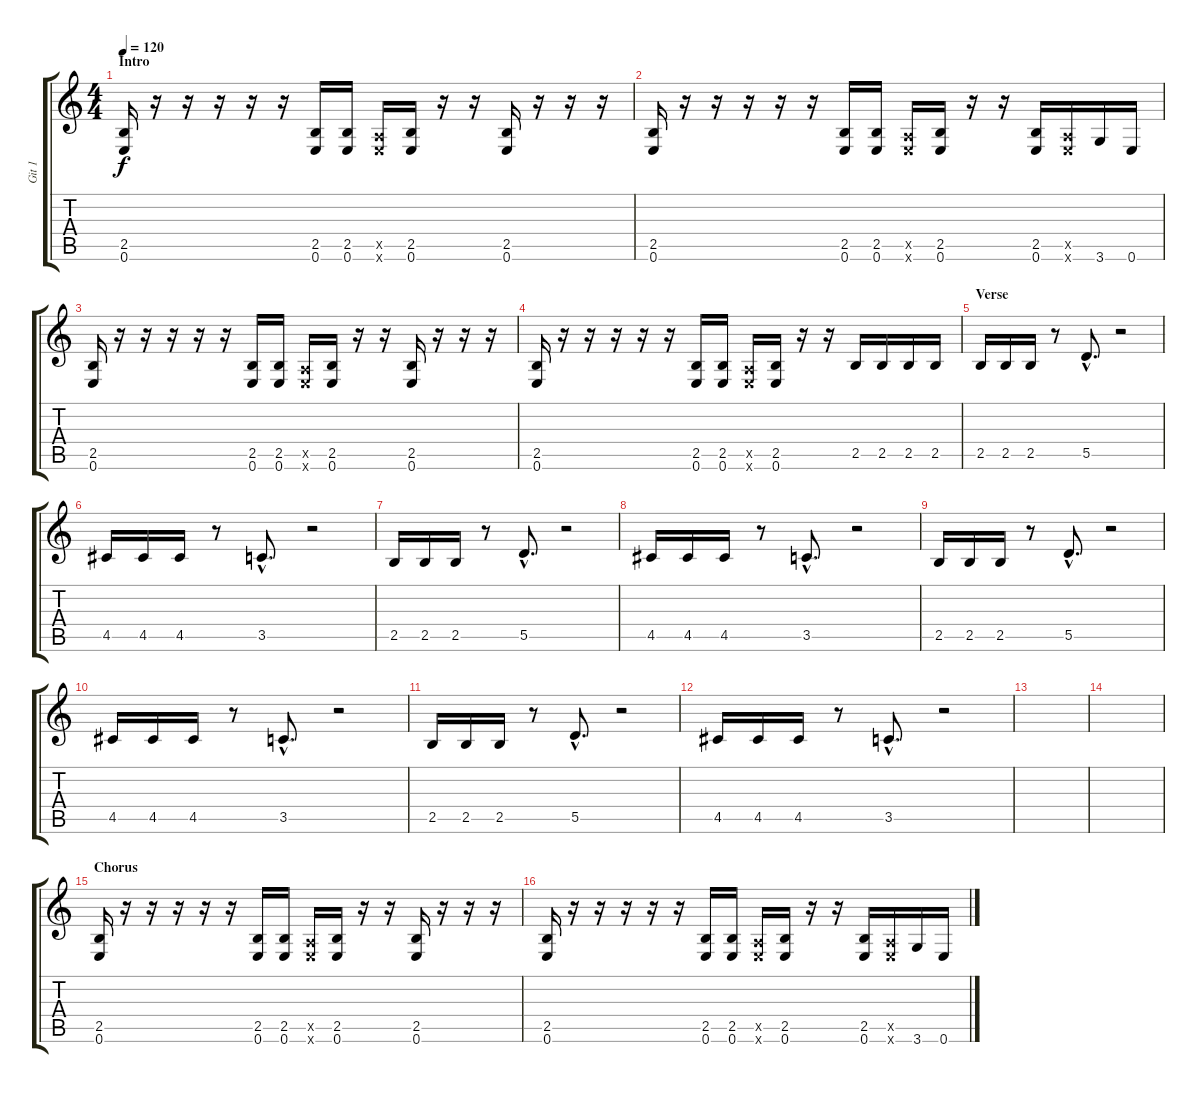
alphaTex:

\track ("Git 1" "Git 1") {instrument distortionguitar}
\staff {score tabs}
\tuning (E4 B3 G3 D3 A2 E2) {hide}
\ts (4 4)
\section ("" "Intro")
\tempo 120
\clef g2
\ks c
(2.5 0.6).16{dy f instrument distortionguitar} r.16 r.16 r.16 r.16 r.16 (2.5 0.6).16 (2.5 0.6).16 (0.5{x} 0.6{x}).16 (2.5 0.6).16 r.16 r.16 (2.5 0.6).16 r.16 r.16 r.16 |
(2.5 0.6).16 r.16 r.16 r.16 r.16 r.16 (2.5 0.6).16 (2.5 0.6).16 (0.5{x} 0.6{x}).16 (2.5 0.6).16 r.16 r.16 (2.5 0.6).16 (0.5{x} 0.6{x}).16 3.6.16 0.6.16 |
(2.5 0.6).16 r.16 r.16 r.16 r.16 r.16 (2.5 0.6).16 (2.5 0.6).16 (0.5{x} 0.6{x}).16 (2.5 0.6).16 r.16 r.16 (2.5 0.6).16 r.16 r.16 r.16 |
(2.5 0.6).16 r.16 r.16 r.16 r.16 r.16 (2.5 0.6).16 (2.5 0.6).16 (0.5{x} 0.6{x}).16 (2.5 0.6).16 r.16 r.16 2.5.16 2.5.16 2.5.16 2.5.16 |
\section ("" "Verse")
2.5.16 2.5.16 2.5.16 r.8 5.5{hac}.8{d} r.2 |
4.5.16 4.5.16 4.5.16 r.8 3.5{hac}.8{d} r.2 |
2.5.16 2.5.16 2.5.16 r.8 5.5{hac}.8{d} r.2 |
4.5.16 4.5.16 4.5.16 r.8 3.5{hac}.8{d} r.2 |
2.5.16 2.5.16 2.5.16 r.8 5.5{hac}.8{d} r.2 |
4.5.16 4.5.16 4.5.16 r.8 3.5{hac}.8{d} r.2 |
2.5.16 2.5.16 2.5.16 r.8 5.5{hac}.8{d} r.2 |
4.5.16 4.5.16 4.5.16 r.8 3.5{hac}.8{d} r.2 |
|
|
\section ("" "Chorus")
(2.5 0.6).16 r.16 r.16 r.16 r.16 r.16 (2.5 0.6).16 (2.5 0.6).16 (0.5{x} 0.6{x}).16 (2.5 0.6).16 r.16 r.16 (2.5 0.6).16 r.16 r.16 r.16 |
(2.5 0.6).16 r.16 r.16 r.16 r.16 r.16 (2.5 0.6).16 (2.5 0.6).16 (0.5{x} 0.6{x}).16 (2.5 0.6).16 r.16 r.16 (2.5 0.6).16 (0.5{x} 0.6{x}).16 3.6.16 0.6.16
